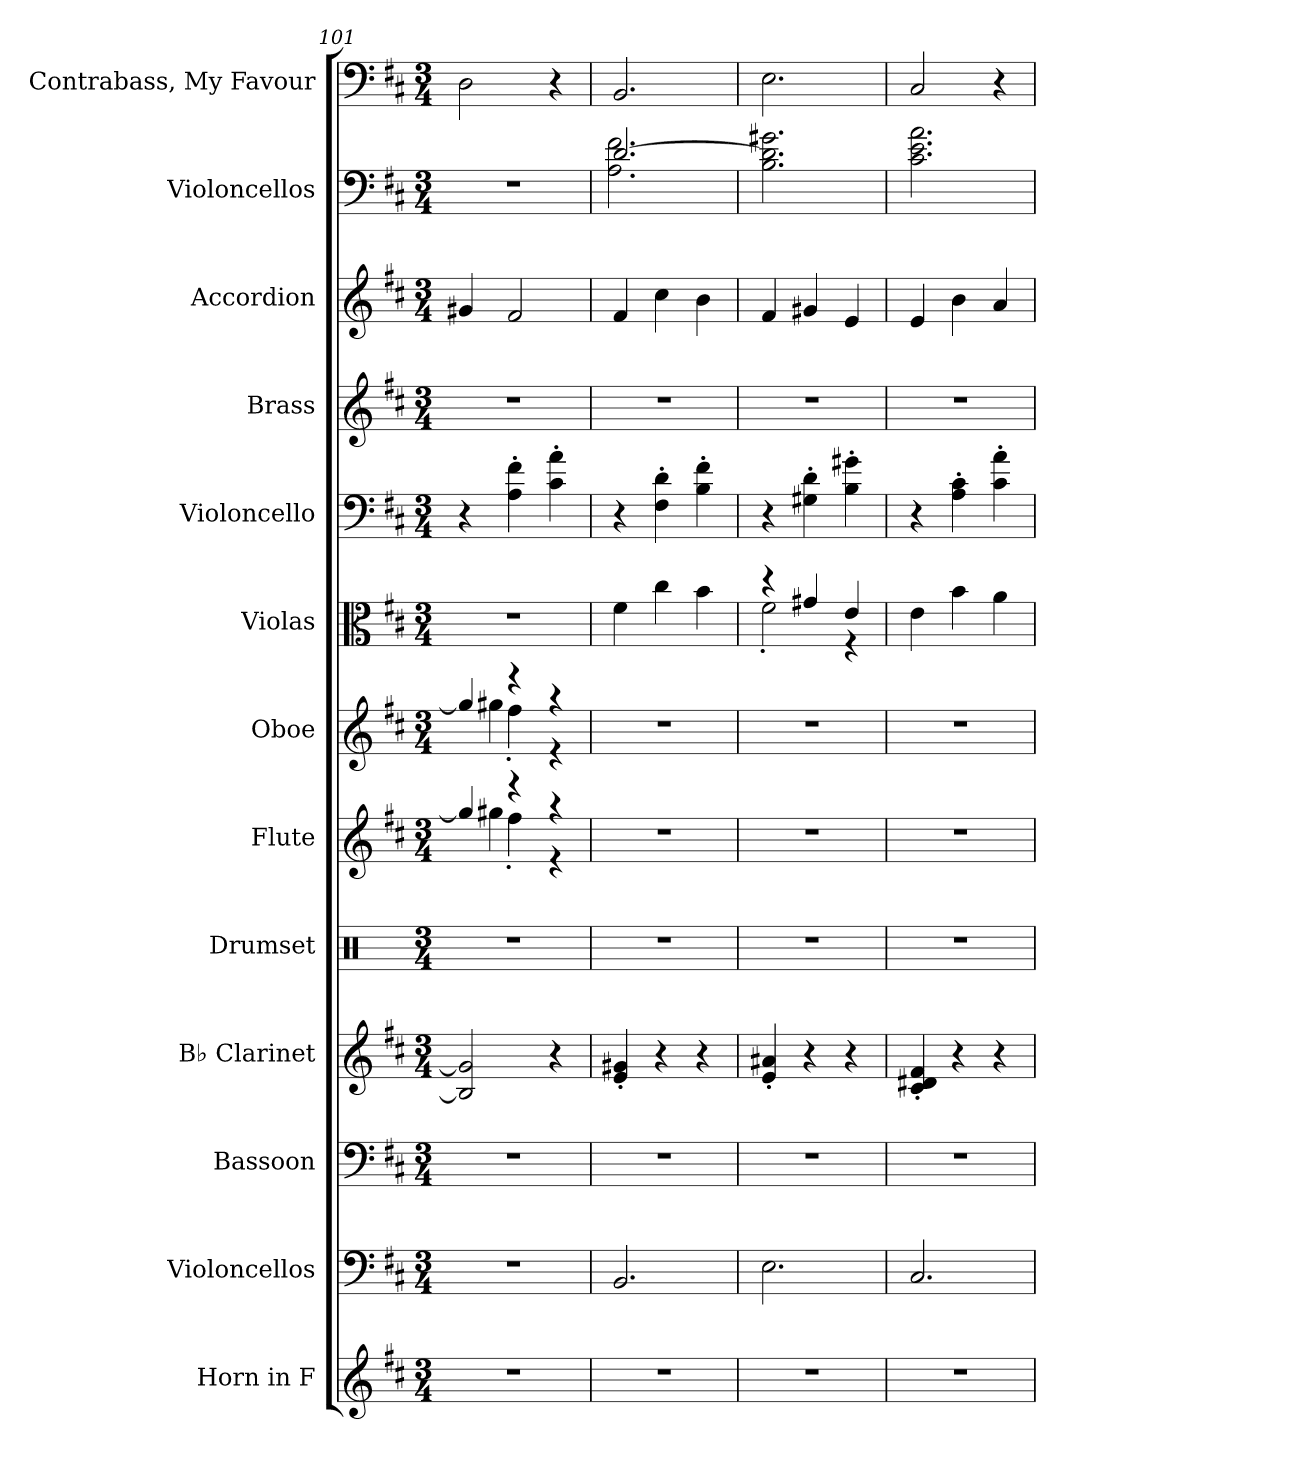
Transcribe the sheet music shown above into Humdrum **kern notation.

**kern	**kern	**kern	**kern	**kern	**kern	**kern	**kern	**kern	**kern	**kern	**kern	**kern
*part13	*part12	*part11	*part10	*part9	*part8	*part7	*part6	*part5	*part4	*part3	*part2	*part1
*staff13	*staff12	*staff11	*staff10	*staff9	*staff8	*staff7	*staff6	*staff5	*staff4	*staff3	*staff2	*staff1
*I"Horn in F	*I"Violoncellos	*I"Bassoon	*I"B♭ Clarinet	*I"Drumset	*I"Flute	*I"Oboe	*I"Violas	*I"Violoncello	*I"Brass	*I"Accordion	*I"Violoncellos	*I"Contrabass, My Favour
*	*I'Vcs.	*I'Bsn.	*I'B♭ Cl.	*I'D. Set	*I'Fl.	*I'Ob.	*I'Vlas.	*I'Vc.	*I'Br.	*I'Acc.	*I'Vcs.	*I'Cb.
*clefG2	*clefF4	*clefF4	*clefG2	*clefX	*clefG2	*clefG2	*clefC3	*clefF4	*clefG2	*clefG2	*clefF4	*clefF4
*ITrd4c7	*	*	*ITrd1c2	*	*	*	*	*	*	*	*	*ITrd7c12
*k[f#]	*k[f#c#]	*k[f#c#]	*k[]	*k[]	*k[f#c#]	*k[f#c#]	*k[f#c#]	*k[f#c#]	*k[f#c#]	*k[f#c#]	*k[f#c#]	*k[f#c#]
*M3/4	*M3/4	*M3/4	*M3/4	*M3/4	*M3/4	*M3/4	*M3/4	*M3/4	*M3/4	*M3/4	*M3/4	*M3/4
=101	=101	=101	=101	=101	=101	=101	=101	=101	=101	=101	=101	=101
*	*	*	*	*	*^	*^	*	*	*	*	*	*
2.r	2.r	2.r	2A/] 2f#/]	2.r	4gg/]	4gg#X\	4gg/]	4gg#X\	2.r	4r	2.r	4g#X/	2.r	2DD\
.	.	.	.	.	4r	4ff#'\	4r	4ff#'\	.	4A\' 4f#\'	.	2f#/	.	.
.	.	.	4r	.	4r	4r	4r	4r	.	4c#\' 4a\'	.	.	.	4r
*	*	*	*	*	*v	*v	*	*	*	*	*	*	*	*
*	*	*	*	*	*	*v	*v	*	*	*	*	*	*
=102	=102	=102	=102	=102	=102	=102	=102	=102	=102	=102	=102	=102
*	*	*	*	*	*	*	*	*	*	*	*^	*
2.r	2.BB/	2.r	4d/' 4f#X/'	2.r	2.r	2.r	4f#\	4r	2.r	4f#/	[2.d/	2.A\ 2.f#\	2.BBB/
.	.	.	4r	.	.	.	4cc#\	4F#\' 4d\'	.	4cc#\	.	.	.
.	.	.	4r	.	.	.	4b\	4B\' 4f#\'	.	4b\	.	.	.
*	*	*	*	*	*	*	*	*	*	*	*v	*v	*
!!LO:PB:g=z
=103	=103	=103	=103	=103	=103	=103	=103	=103	=103	=103	=103	=103
*	*	*	*	*	*	*	*^	*	*	*	*	*
2.r	2.E\	2.r	4d/' 4g#X/'	2.r	2.r	2.r	4r	2f#'\	4r	2.r	4f#/	2.B\ 2.d\] 2.g#X\	2.EE\
.	.	.	4r	.	.	.	4g#X/	.	4G#X\' 4d\'	.	4g#X/	.	.
.	.	.	4r	.	.	.	4e/	4r	4B\' 4g#X\'	.	4e/	.	.
*	*	*	*	*	*	*	*v	*v	*	*	*	*	*
=104	=104	=104	=104	=104	=104	=104	=104	=104	=104	=104	=104	=104
2.r	2.C#/	2.r	4B/' 4c#X/' 4e/'	2.r	2.r	2.r	4e\	4r	2.r	4e/	2.c#\ 2.e\ 2.a\	2CC#/
.	.	.	4r	.	.	.	4b\	4A\' 4c#\'	.	4b\	.	.
.	.	.	4r	.	.	.	4a\	4c#\' 4a\'	.	4a/	.	4r
=	=	=	=	=	=	=	=	=	=	=	=	=
*-	*-	*-	*-	*-	*-	*-	*-	*-	*-	*-	*-	*-
